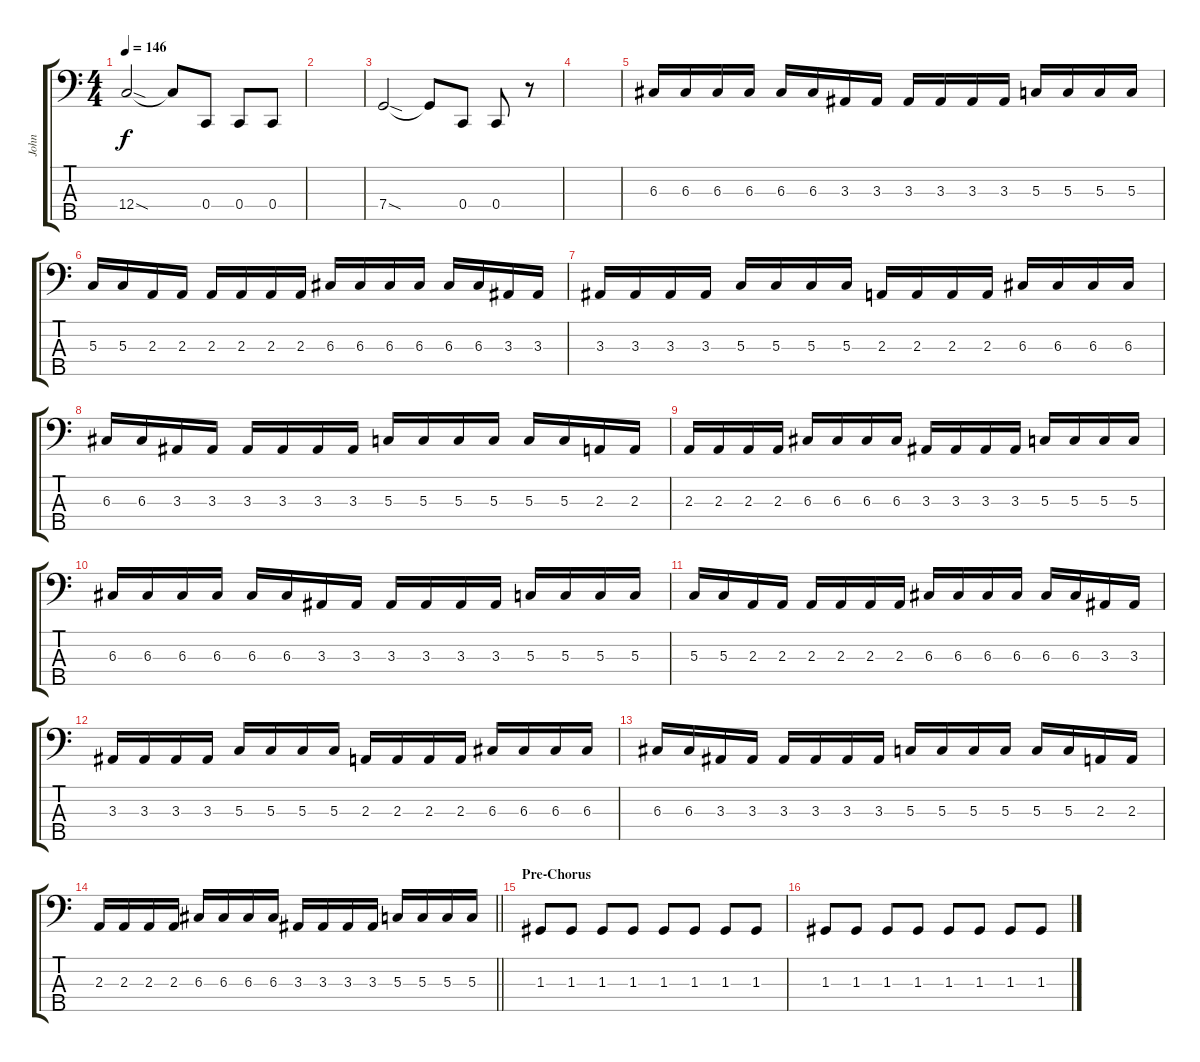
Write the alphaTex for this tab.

\track ("John" "John") {instrument electricbassfinger}
\staff {score tabs}
\tuning (F2 C2 G1 C1 A0) {hide}
\ts (4 4)
\tempo 146
\clef f4
\ks c
12.4{sod}.2{dy f} 12.4{t}.8 0.4.8 0.4.8 0.4.8 |
|
7.4{sod}.2 7.4{t}.8 0.4.8 0.4.8 r.8 |
|
6.3.16 6.3.16 6.3.16 6.3.16 6.3.16 6.3.16 3.3.16 3.3.16 3.3.16 3.3.16 3.3.16 3.3.16 5.3.16 5.3.16 5.3.16 5.3.16 |
5.3.16 5.3.16 2.3.16 2.3.16 2.3.16 2.3.16 2.3.16 2.3.16 6.3.16 6.3.16 6.3.16 6.3.16 6.3.16 6.3.16 3.3.16 3.3.16 |
3.3.16 3.3.16 3.3.16 3.3.16 5.3.16 5.3.16 5.3.16 5.3.16 2.3.16 2.3.16 2.3.16 2.3.16 6.3.16 6.3.16 6.3.16 6.3.16 |
6.3.16 6.3.16 3.3.16 3.3.16 3.3.16 3.3.16 3.3.16 3.3.16 5.3.16 5.3.16 5.3.16 5.3.16 5.3.16 5.3.16 2.3.16 2.3.16 |
2.3.16 2.3.16 2.3.16 2.3.16 6.3.16 6.3.16 6.3.16 6.3.16 3.3.16 3.3.16 3.3.16 3.3.16 5.3.16 5.3.16 5.3.16 5.3.16 |
6.3.16 6.3.16 6.3.16 6.3.16 6.3.16 6.3.16 3.3.16 3.3.16 3.3.16 3.3.16 3.3.16 3.3.16 5.3.16 5.3.16 5.3.16 5.3.16 |
5.3.16 5.3.16 2.3.16 2.3.16 2.3.16 2.3.16 2.3.16 2.3.16 6.3.16 6.3.16 6.3.16 6.3.16 6.3.16 6.3.16 3.3.16 3.3.16 |
3.3.16 3.3.16 3.3.16 3.3.16 5.3.16 5.3.16 5.3.16 5.3.16 2.3.16 2.3.16 2.3.16 2.3.16 6.3.16 6.3.16 6.3.16 6.3.16 |
6.3.16 6.3.16 3.3.16 3.3.16 3.3.16 3.3.16 3.3.16 3.3.16 5.3.16 5.3.16 5.3.16 5.3.16 5.3.16 5.3.16 2.3.16 2.3.16 |
\barLineRight lightlight
2.3.16 2.3.16 2.3.16 2.3.16 6.3.16 6.3.16 6.3.16 6.3.16 3.3.16 3.3.16 3.3.16 3.3.16 5.3.16 5.3.16 5.3.16 5.3.16 |
\section ("" "Pre-Chorus")
1.3.8 1.3.8 1.3.8 1.3.8 1.3.8 1.3.8 1.3.8 1.3.8 |
1.3.8 1.3.8 1.3.8 1.3.8 1.3.8 1.3.8 1.3.8 1.3.8
